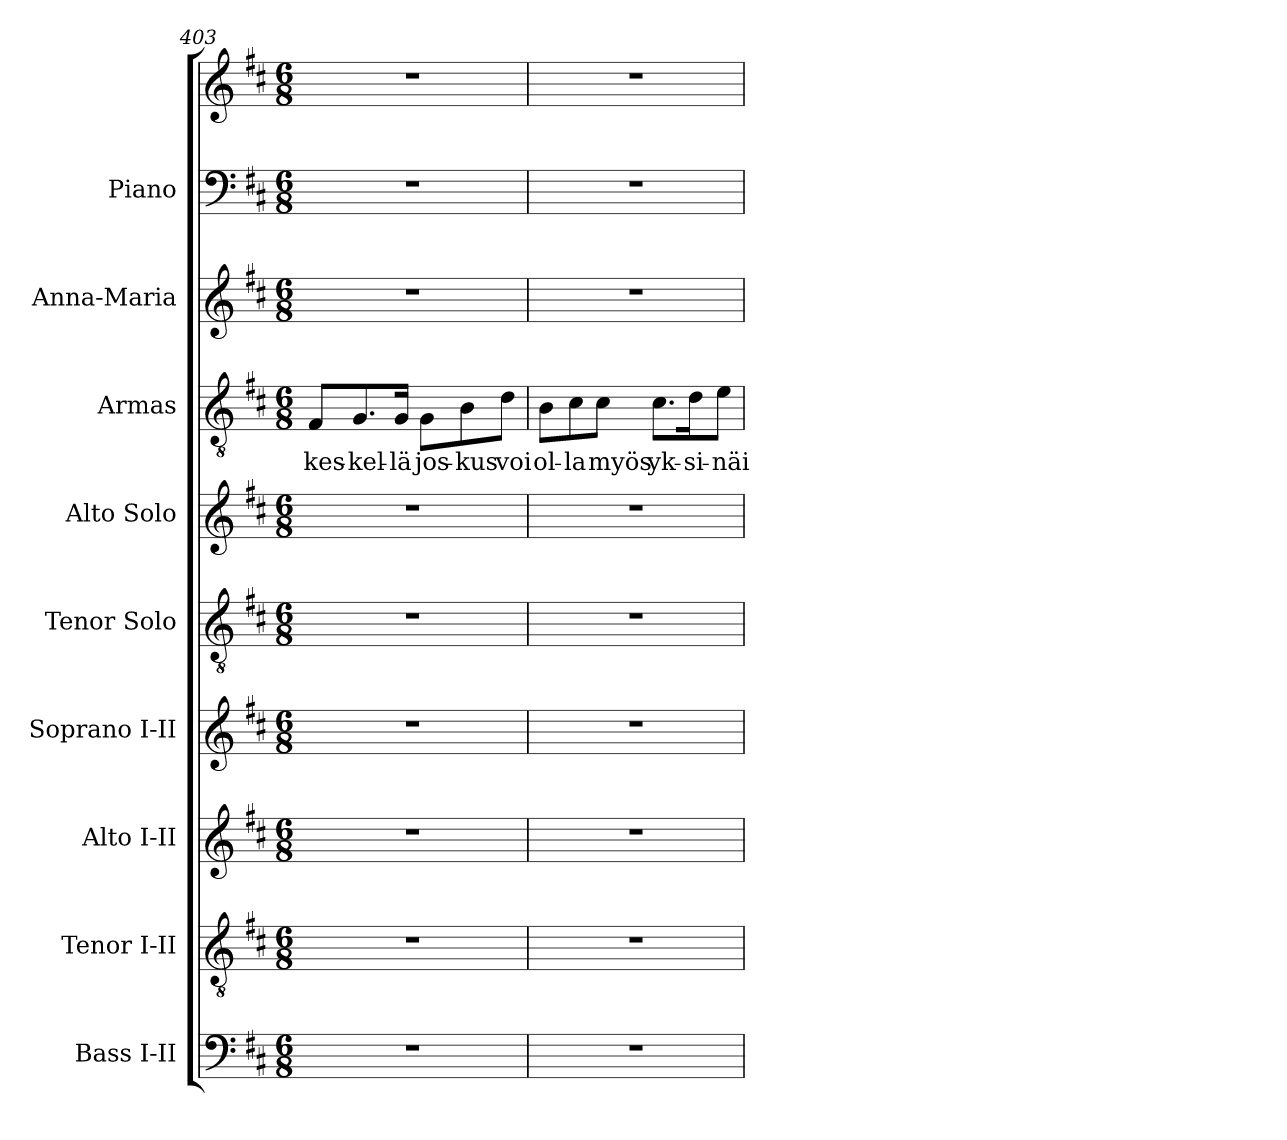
**kern	**kern	**kern	**kern	**kern	**kern	**kern	**text	**kern	**kern	**kern
*part9	*part8	*part7	*part6	*part5	*part4	*part3	*part3	*part2	*part1	*part1
*staff10	*staff9	*staff8	*staff7	*staff6	*staff5	*staff4	*staff4	*staff3	*staff2	*staff1
*I"Bass I-II	*I"Tenor I-II	*I"Alto I-II	*I"Soprano I-II	*I"Tenor Solo	*I"Alto Solo	*I"Armas	*	*I"Anna-Maria	*I"Piano	*
*I'B.	*I'T.	*I'A.	*I'S.	*I'T. Solo	*I'A. Solo	*I'Armas	*	*I'A-M	*I'Pno.	*
*clefF4	*clefGv2	*clefG2	*clefG2	*clefGv2	*clefG2	*clefGv2	*	*clefG2	*clefF4	*clefG2
*	*ITrd7c12	*	*	*ITrd7c12	*	*ITrd7c12	*	*	*	*
*k[f#c#]	*k[f#c#]	*k[f#c#]	*k[f#c#]	*k[f#c#]	*k[f#c#]	*k[f#c#]	*	*k[f#c#]	*k[f#c#]	*k[f#c#]
*D:	*D:	*D:	*D:	*D:	*D:	*D:	*	*D:	*D:	*D:
*M6/8	*M6/8	*M6/8	*M6/8	*M6/8	*M6/8	*M6/8	*	*M6/8	*M6/8	*M6/8
=403	=403	=403	=403	=403	=403	=403	=403	=403	=403	=403
!LO:N:vis=1	!LO:N:vis=1	!LO:N:vis=1	!LO:N:vis=1	!LO:N:vis=1	!LO:N:vis=1	!	!	!	!	!
!	!	!	!	!	!	!	!LO:LY:b:color=#000000	!LO:N:vis=1	!LO:N:vis=1	!LO:N:vis=1
2.r	2.r	2.r	2.r	2.r	2.r	8FF#i/L	kes-	2.r	2.r	2.r
!	!	!	!	!	!	!	!LO:LY:b:color=#000000	!	!	!
.	.	.	.	.	.	8.GGi/	-kel-	.	.	.
!	!	!	!	!	!	!	!LO:LY:b:color=#000000	!	!	!
.	.	.	.	.	.	16GGi/Jk	-lä	.	.	.
!	!	!	!	!	!	!	!LO:LY:b:color=#000000	!	!	!
.	.	.	.	.	.	8GGi\L	jos-	.	.	.
!	!	!	!	!	!	!	!LO:LY:b:color=#000000	!	!	!
.	.	.	.	.	.	8BBi\	-kus	.	.	.
!	!	!	!	!	!	!	!LO:LY:b:color=#000000	!	!	!
.	.	.	.	.	.	8Di\J	voi	.	.	.
=404	=404	=404	=404	=404	=404	=404	=404	=404	=404	=404
!LO:N:vis=1	!LO:N:vis=1	!LO:N:vis=1	!LO:N:vis=1	!LO:N:vis=1	!LO:N:vis=1	!	!	!	!	!
!	!	!	!	!	!	!	!LO:LY:b:color=#000000	!LO:N:vis=1	!LO:N:vis=1	!LO:N:vis=1
2.r	2.r	2.r	2.r	2.r	2.r	8BBi\L	ol-	2.r	2.r	2.r
!	!	!	!	!	!	!	!LO:LY:b:color=#000000	!	!	!
.	.	.	.	.	.	8C#i\	-la	.	.	.
!	!	!	!	!	!	!	!LO:LY:b:color=#000000	!	!	!
.	.	.	.	.	.	8C#i\J	myös	.	.	.
!	!	!	!	!	!	!	!LO:LY:b:color=#000000	!	!	!
.	.	.	.	.	.	8.C#i\L	yk-	.	.	.
!	!	!	!	!	!	!	!LO:LY:b:color=#000000	!	!	!
.	.	.	.	.	.	16Di\k	-si-	.	.	.
!	!	!	!	!	!	!	!LO:LY:b:color=#000000	!	!	!
.	.	.	.	.	.	8Ei\J	-näi-	.	.	.
=	=	=	=	=	=	=	=	=	=	=
*-	*-	*-	*-	*-	*-	*-	*-	*-	*-	*-
